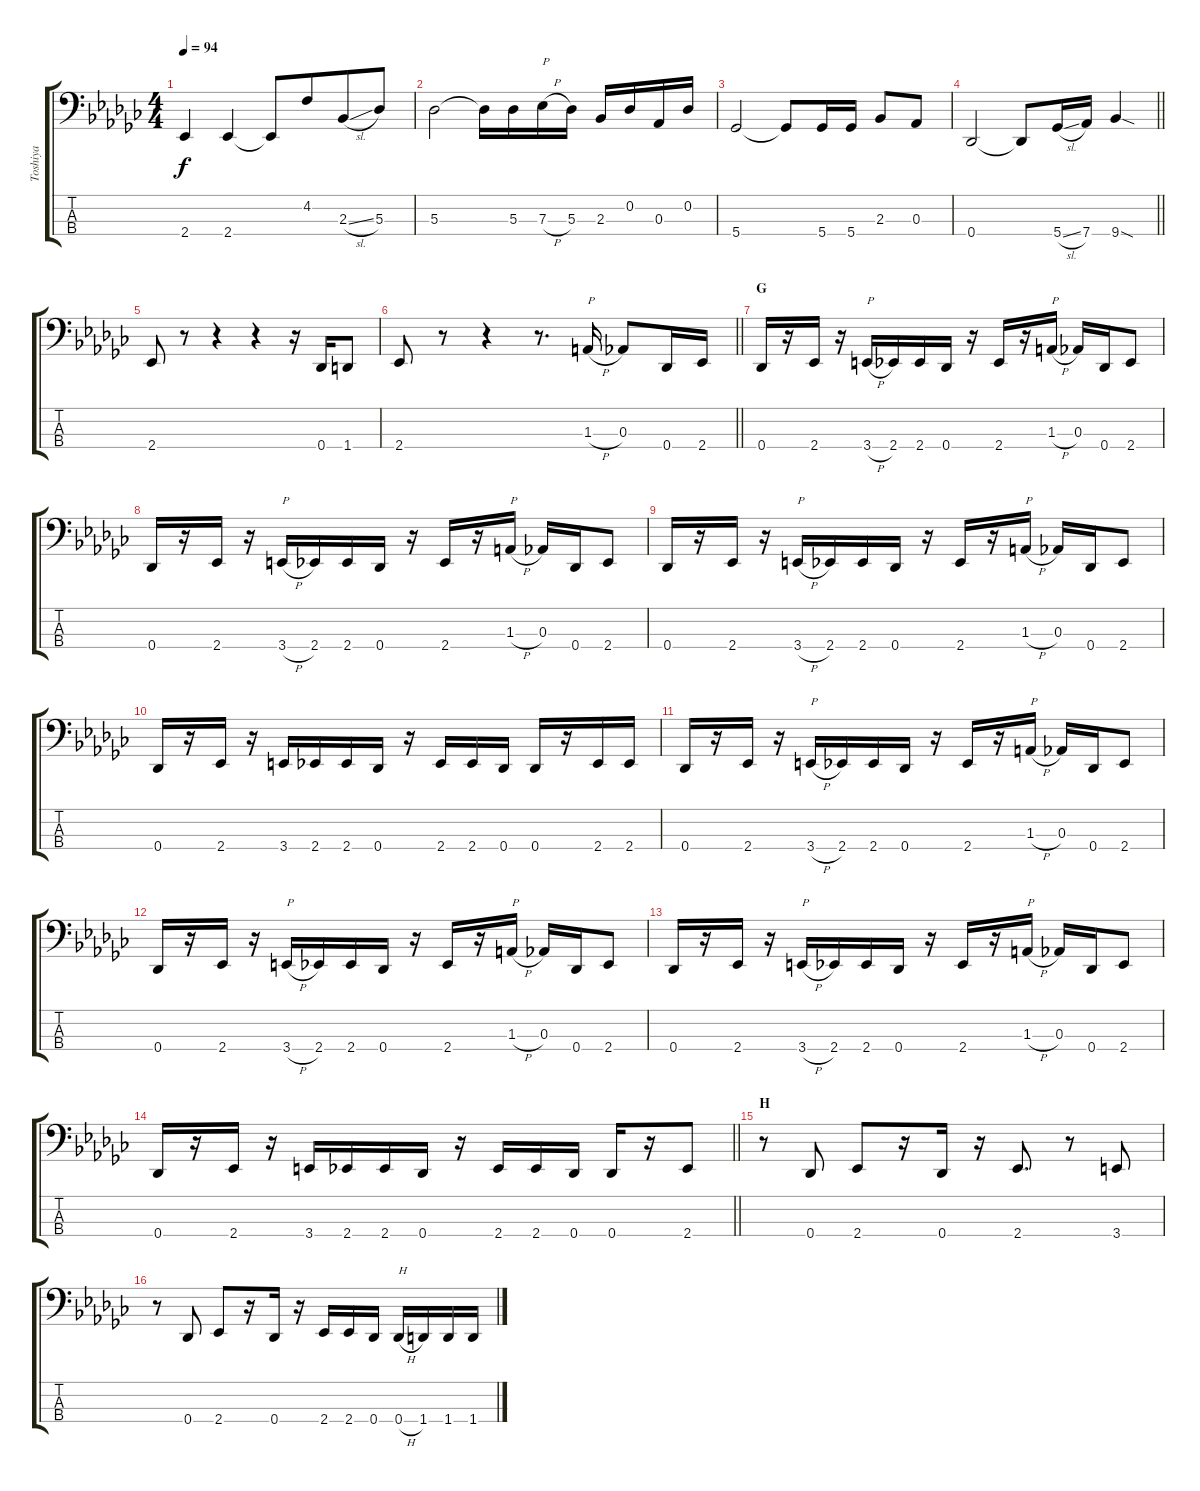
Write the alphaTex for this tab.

\track ("Toshiya" "Toshiya") {instrument electricbasspick}
\staff {score tabs}
\tuning (Gb2 Db2 Ab1 Db1) {hide}
\ts (4 4)
\tempo 94
\clef f4
\ks ebminor
2.4.4{dy f} 2.4.4 2.4{t}.8 4.2.8{beam merge} 2.3{sl}.8 5.3.8 |
5.3.2 5.3{t}.16 5.3.16 7.3{h}.16{txt "P"} 5.3.16 2.3.16 0.2.16 0.3.16 0.2.16 |
5.4.2 5.4{t}.8 5.4.16 5.4.16 2.3.8 0.3.8 |
\barLineRight lightlight
0.4.2 0.4{t}.8 5.4{sl}.16 7.4.16 9.4{sod}.4 |
\section ("" "")
2.4.8{volume 15} r.8 r.4 r.4 r.16 0.4.16 1.4.8 |
\barLineRight lightlight
2.4.8 r.8 r.4 r.8{d} 1.3{h}.16{txt "P"} 0.3.8 0.4.16 2.4.16 |
\section ("" "G")
0.4.16 r.16 2.4.16 r.16 3.4{h}.16{txt "P"} 2.4.16 2.4.16 0.4.16 r.16 2.4.16 r.16 1.3{h}.16{txt "P"} 0.3.16 0.4.16 2.4.8 |
0.4.16 r.16 2.4.16 r.16 3.4{h}.16{txt "P"} 2.4.16 2.4.16 0.4.16 r.16 2.4.16 r.16 1.3{h}.16{txt "P"} 0.3.16 0.4.16 2.4.8 |
0.4.16 r.16 2.4.16 r.16 3.4{h}.16{txt "P"} 2.4.16 2.4.16 0.4.16 r.16 2.4.16 r.16 1.3{h}.16{txt "P"} 0.3.16 0.4.16 2.4.8 |
0.4.16 r.16 2.4.16 r.16 3.4.16 2.4.16 2.4.16 0.4.16 r.16 2.4.16 2.4.16 0.4.16 0.4.16 r.16 2.4.16 2.4.16 |
0.4.16 r.16 2.4.16 r.16 3.4{h}.16{txt "P"} 2.4.16 2.4.16 0.4.16 r.16 2.4.16 r.16 1.3{h}.16{txt "P"} 0.3.16 0.4.16 2.4.8 |
0.4.16 r.16 2.4.16 r.16 3.4{h}.16{txt "P"} 2.4.16 2.4.16 0.4.16 r.16 2.4.16 r.16 1.3{h}.16{txt "P"} 0.3.16 0.4.16 2.4.8 |
0.4.16 r.16 2.4.16 r.16 3.4{h}.16{txt "P"} 2.4.16 2.4.16 0.4.16 r.16 2.4.16 r.16 1.3{h}.16{txt "P"} 0.3.16 0.4.16 2.4.8 |
\barLineRight lightlight
0.4.16 r.16 2.4.16 r.16 3.4.16 2.4.16 2.4.16 0.4.16 r.16 2.4.16 2.4.16 0.4.16 0.4.16 r.16 2.4.8 |
\section ("" "H")
r.8 0.4.8 2.4.8 r.16 0.4.16 r.16 2.4.8{d} r.8 3.4.8 |
r.8 0.4.8 2.4.8 r.16 0.4.16 r.16 2.4.16 2.4.16 0.4.16 0.4{h}.16{txt "H"} 1.4.16 1.4.16 1.4.16
